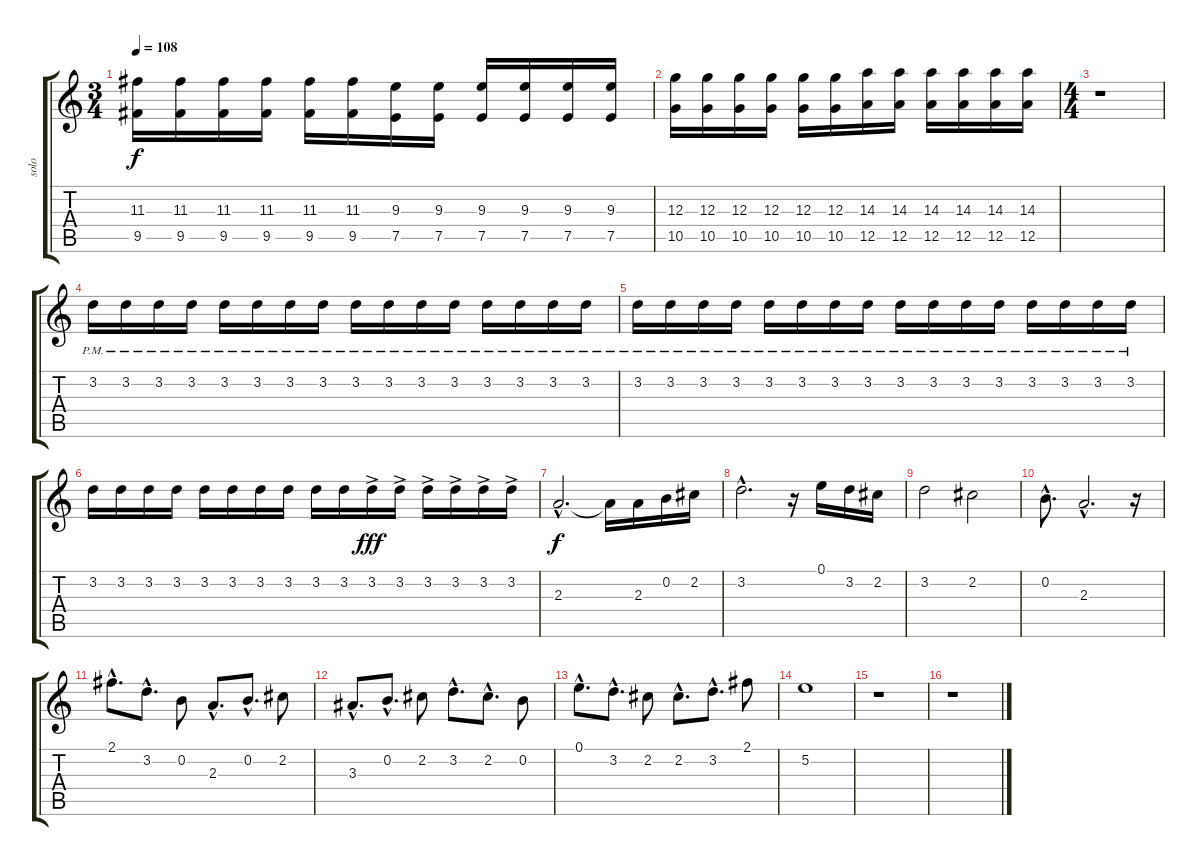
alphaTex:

\track ("solo" "solo") {instrument overdrivenguitar}
\staff {score tabs}
\tuning (E4 B3 G3 D3 A2 E2) {hide}
\ts (3 4)
\tempo 108
\clef g2
\ks c
(11.3 9.5).16{dy f} (11.3 9.5).16 (11.3 9.5).16 (11.3 9.5).16 (11.3 9.5).16 (11.3 9.5).16 (9.3 7.5).16 (9.3 7.5).16 (9.3 7.5).16 (9.3 7.5).16 (9.3 7.5).16 (9.3 7.5).16 |
(12.3 10.5).16 (12.3 10.5).16 (12.3 10.5).16 (12.3 10.5).16 (12.3 10.5).16 (12.3 10.5).16 (14.3 12.5).16 (14.3 12.5).16 (14.3 12.5).16 (14.3 12.5).16 (14.3 12.5).16 (14.3 12.5).16 |
\ts (4 4)
r.1 |
3.2{pm}.16 3.2{pm}.16 3.2{pm}.16 3.2{pm}.16 3.2{pm}.16 3.2{pm}.16 3.2{pm}.16 3.2{pm}.16 3.2{pm}.16 3.2{pm}.16 3.2{pm}.16 3.2{pm}.16 3.2{pm}.16 3.2{pm}.16 3.2{pm}.16 3.2{pm}.16 |
3.2{pm}.16 3.2{pm}.16 3.2{pm}.16 3.2{pm}.16 3.2{pm}.16 3.2{pm}.16 3.2{pm}.16 3.2{pm}.16 3.2{pm}.16 3.2{pm}.16 3.2{pm}.16 3.2{pm}.16 3.2{pm}.16 3.2{pm}.16 3.2{pm}.16 3.2{pm}.16 |
3.2.16 3.2.16 3.2.16 3.2.16 3.2.16 3.2.16 3.2.16 3.2.16 3.2.16 3.2.16 3.2{ac}.16{dy fff} 3.2{ac}.16 3.2{ac}.16 3.2{ac}.16 3.2{ac}.16 3.2{ac}.16 |
2.3{hac}.2{d dy f} 2.3{t}.16 2.3.16 0.2.16 2.2.16 |
3.2{hac}.2{d} r.16 0.1.16 3.2.16 2.2.16 |
3.2.2 2.2.2 |
0.2{hac}.8{d} 2.3{hac}.2{d} r.16 |
2.1{hac}.8{d} 3.2{hac}.8{d} 0.2.8 2.3{hac}.8{d} 0.2{hac}.8{d} 2.2.8 |
3.3{hac}.8{d} 0.2{hac}.8{d} 2.2.8 3.2{hac}.8{d} 2.2{hac}.8{d} 0.2.8 |
0.1{hac}.8{d} 3.2{hac}.8{d} 2.2.8 2.2{hac}.8{d} 3.2{hac}.8{d} 2.1.8 |
5.2.1 |
r.1 |
r.1
